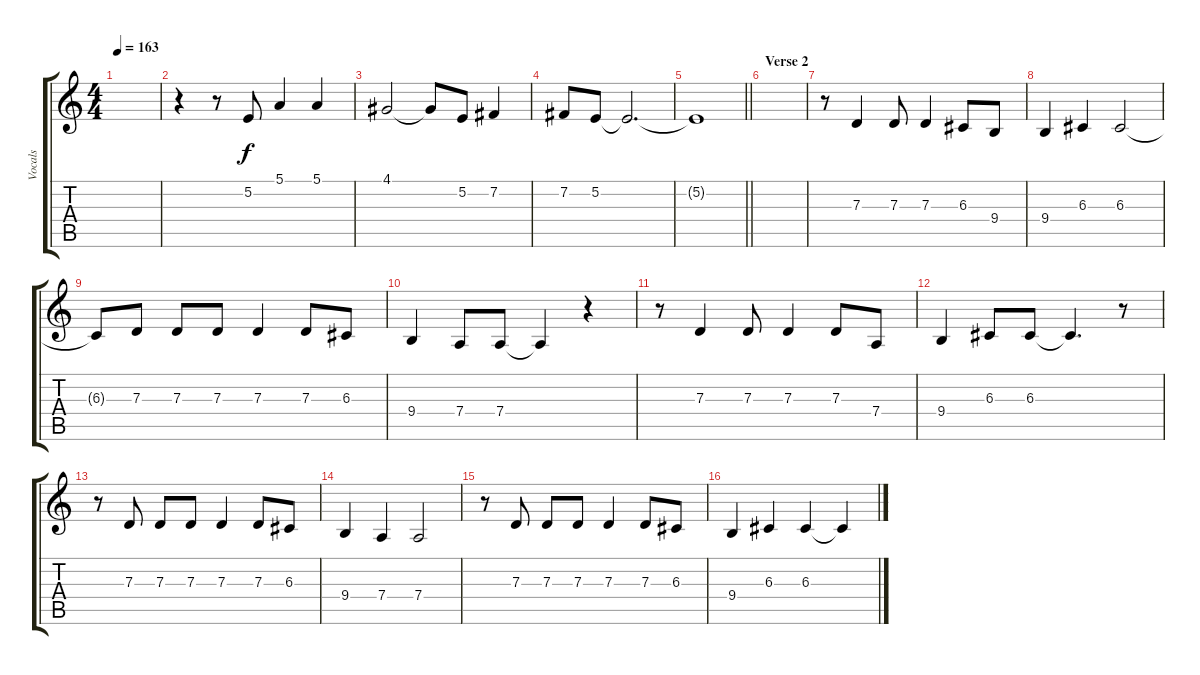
\track ("Vocals" "Vocals") {instrument altosax}
\staff {score tabs}
\tuning (E4 B3 G3 D3 A2 E2) {hide}
\ts (4 4)
\tempo 163
\clef g2
\ks c
|
r.4 r.8 5.2.8 5.1.4 5.1.4 |
4.1.2 4.1{t}.8 5.2.8 7.2.4 |
7.2.8 5.2.8 5.2{t}.2{d} |
\barLineRight lightlight
5.2{t}.1 |
\section ("" "Verse 2")
|
r.8 7.3.4 7.3.8 7.3.4 6.3.8 9.4.8 |
9.4.4 6.3.4 6.3.2 |
6.3{t}.8 7.3.8 7.3.8 7.3.8 7.3.4 7.3.8 6.3.8 |
9.4.4 7.4.8 7.4.8 7.4{t}.4 r.4 |
r.8 7.3.4 7.3.8 7.3.4 7.3.8 7.4.8 |
9.4.4 6.3.8 6.3.8 6.3{t}.4{d} r.8 |
r.8 7.3.8 7.3.8 7.3.8 7.3.4 7.3.8 6.3.8 |
9.4.4 7.4.4 7.4.2 |
r.8 7.3.8 7.3.8 7.3.8 7.3.4 7.3.8 6.3.8 |
9.4.4 6.3.4 6.3.4 6.3{t}.4
